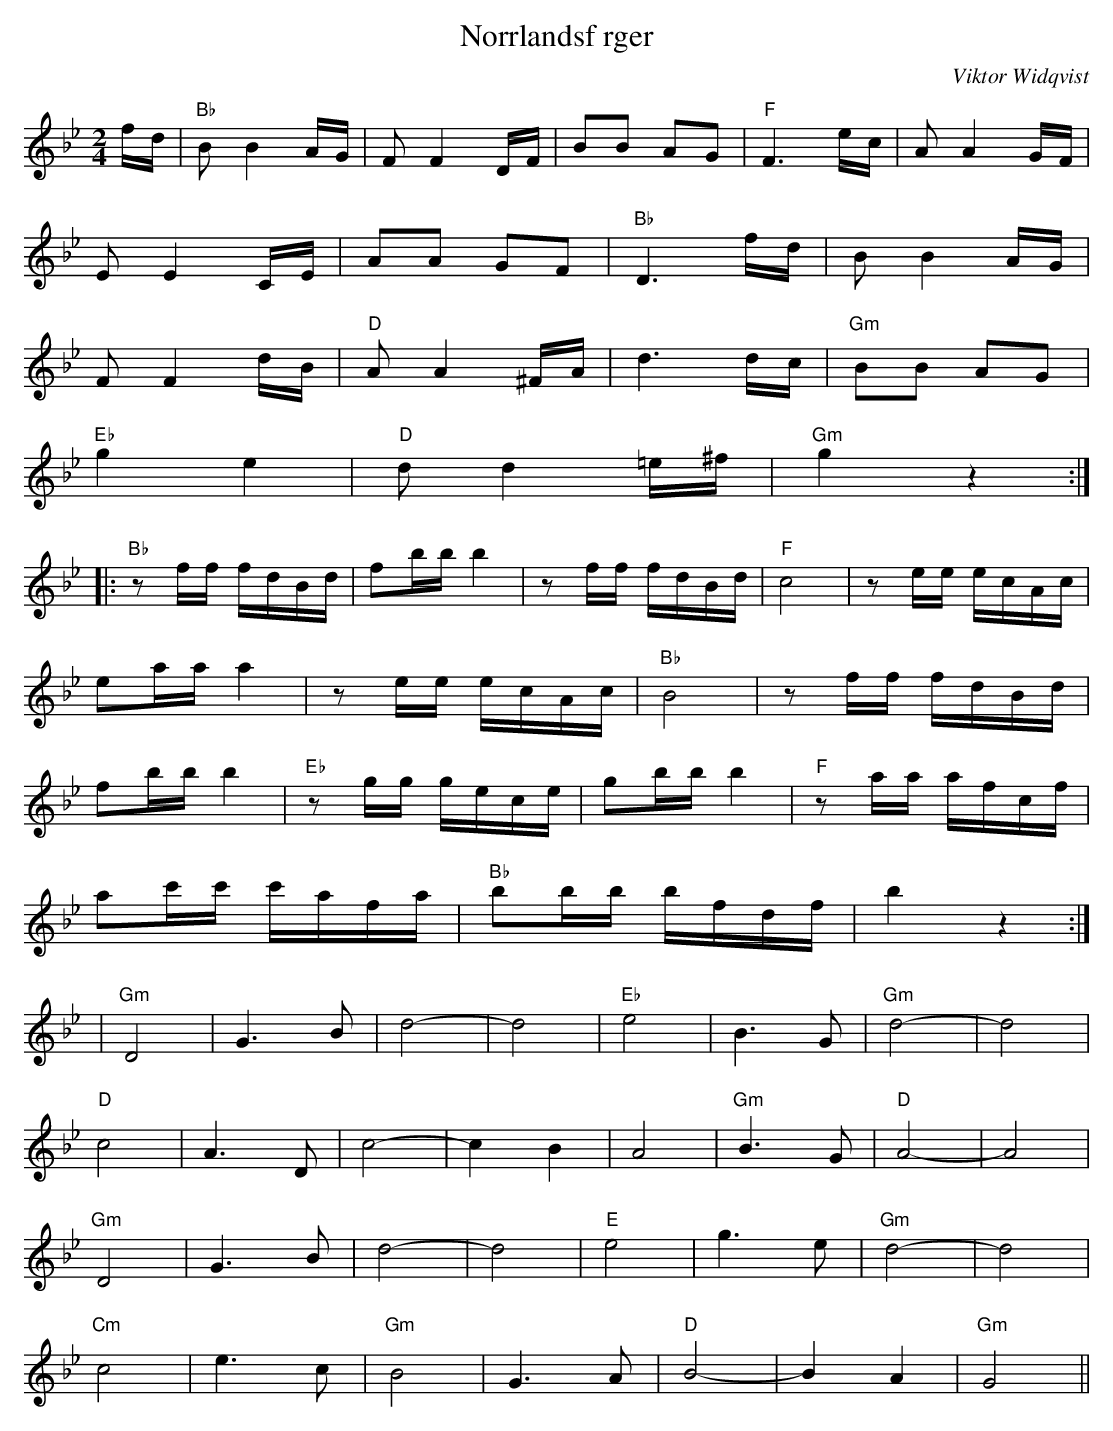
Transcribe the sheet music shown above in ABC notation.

X:1
T:Norrlandsf rger
M:2/4
C:Viktor Widqvist
L:1/8
K:Bb
f/d/ |"Bb" BB2A/G/ | FF2D/F/ | BB AG | "F"F3e/c/ | AA2G/F/ |
EE2C/E/ | AA GF |"Bb" D3f/d/ | BB2 A/G/ |
FF2d/B/ | "D"AA2^F/A/ | d3d/c/ | "Gm"BB AG |
"Eb"g2 e2 | "D"dd2=e/^f/ | "Gm"g2z2 :|
|:"Bb"zf/2f/2 f/2d/2B/2d/2 | fb/2b/2 b2 |zf/2f/2 f/2d/2B/2d/2 | "F"c4 |ze/2e/2 e/2c/2A/2c/2 |
ea/2a/2 a2 |ze/2e/2 e/2c/2A/2c/2 | "Bb"B4 |zf/2f/2 f/2d/2B/2d/2 |
fb/2b/2 b2 |"Eb"zg/2g/2 g/2e/2c/2e/2 | gb/2b/2 b2 |"F"za/2a/2 a/2f/2c/2f/2 |
ac'/2c'/2 c'/2a/2f/2a/2 | "Bb"bb/2b/2 b/2f/2d/2f/2 | b2z2 :|
K:Gm
|"Gm"D4 | G2>B2 | d4- |d4| "Eb"e4 | B2>G2 | "Gm"d4- |d4|
"D"c4 | A2>D2 | c4- | c2 B2 | A4 | "Gm"B2>G2 | "D" A4- | A4|
"Gm"D4 | G2>B2 | d4- |d4| "E"e4 | g2>e2 | "Gm"d4- |d4|
"Cm"c4 | e2>c2 | "Gm"B4 | G2>A2 | "D"B4- | B2 A2 | "Gm"G4 ||
